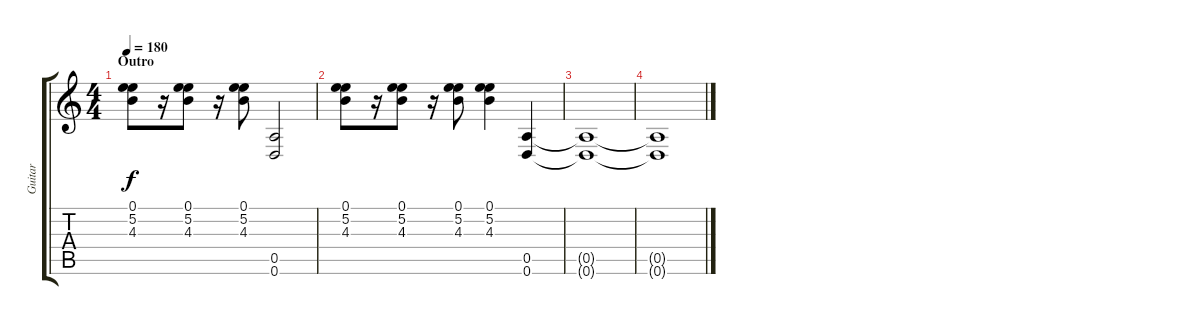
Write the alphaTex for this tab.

\track ("Guitar" "Guitar") {instrument distortionguitar}
\staff {score tabs}
\tuning (E4 B3 G3 D3 A2 D2) {hide}
\ts (4 4)
\section ("" "Outro")
\tempo 180
\clef g2
\ks c
(0.1 5.2 4.3).8{dy f} r.16 (0.1 5.2 4.3).8 r.16 (0.1 5.2 4.3).8 (0.5 0.6).2 |
(0.1 5.2 4.3).8 r.16 (0.1 5.2 4.3).8 r.16 (0.1 5.2 4.3).8 (0.1 5.2 4.3).4 (0.5 0.6).4 |
(0.5{t} 0.6{t}).1 |
(0.5{t} 0.6{t}).1
